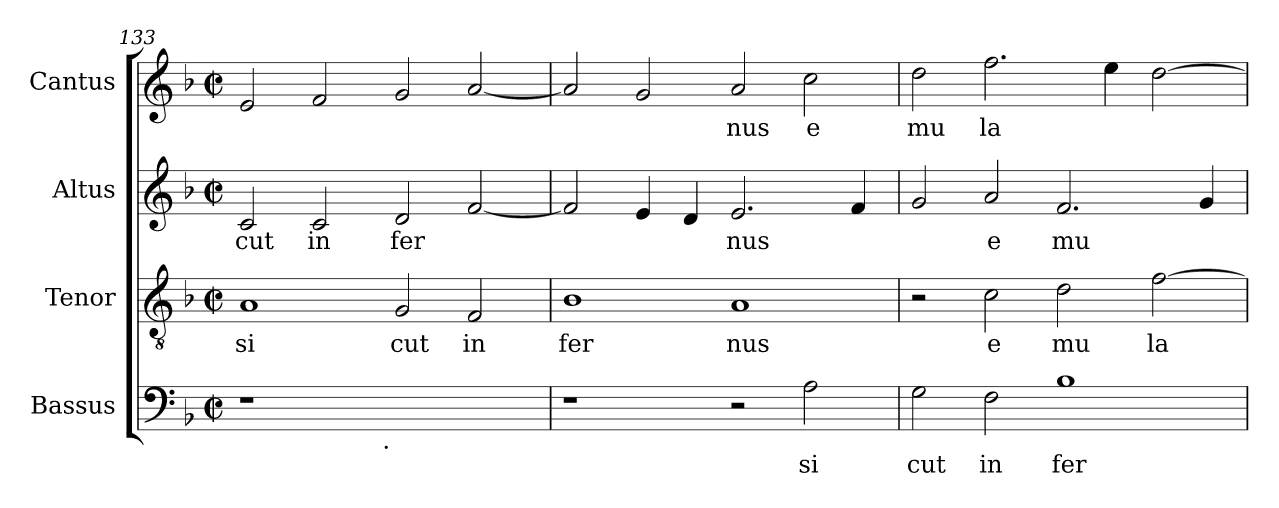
**kern	**text	**kern	**text	**kern	**text	**kern	**text
*part4	*part4	*part3	*part3	*part2	*part2	*part1	*part1
*staff4	*staff4	*staff3	*staff3	*staff2	*staff2	*staff1	*staff1
*I"Bassus	*	*I"Tenor	*	*I"Altus	*	*I"Cantus	*
!!LO:PB:g=z
*clefF4	*	*clefGv2	*	*clefG2	*	*clefG2	*
*k[b-]	*	*k[b-]	*	*k[b-]	*	*k[b-]	*
*F:	*	*F:	*	*F:	*	*F:	*
*M2/2	*	*M2/2	*	*M2/2	*	*M2/2	*
*met(c|)	*	*met(c|)	*	*met(c|)	*	*met(c|)	*
=133	=133	=133	=133	=133	=133	=133	=133
!	!	!	!LO:LY:b:cj	!	!LO:LY:b:cj	!	!LO:LY:b:cj
*^	*	*	*	*	*	*	*
1r	2ryy	.	1A	si	2c/	cut	2e/	.
!	!	!	!	!	!	!LO:LY:b:cj	!	!LO:LY:b:cj
.	4...ryy	.	.	.	2c/	in	2f/	.
!	!LO:TX:b:t=.	!	!	!	!	!	!	!
.	1ryy	.	.	.	.	.	.	.
!	!	!	!	!LO:LY:b:cj	!	!LO:LY:b:cj	!	!LO:LY:b:cj
1ryy	.	.	2G/	cut	2d/	fer	2g/	.
!	!	!	!	!LO:LY:b:cj	!	!LO:LY:b:cj	!	!LO:LY:b:cj
.	.	.	2F/	in	[<2f/	.	[<2a/	.
.	32ryy	.	.	.	.	.	.	.
=134	=134	=134	=134	=134	=134	=134	=134	=134
!	!	!	!	!LO:LY:b:cj	!	!LO:LY:b:cj	!	!LO:LY:b:cj
*v	*v	*	*	*	*	*	*	*
1r	.	1B-	fer	2f/]	.	2a/]	.
!	!	!	!	!	!LO:LY:b:cj	!	!LO:LY:b:cj
.	.	.	.	4e/	.	2g/	.
!	!	!	!	!	!LO:LY:b:cj	!	!
.	.	.	.	4d/	.	.	.
!	!	!	!LO:LY:b:cj	!	!LO:LY:b:cj	!	!LO:LY:b:cj
2r	.	1A	nus	2.e/	nus	2a/	nus
!	!LO:LY:b:cj	!	!	!	!	!	!LO:LY:b:cj
2A\	si	.	.	.	.	2cc\	e
!	!	!	!	!	!LO:LY:b:cj	!	!
.	.	.	.	4f/	.	.	.
=135	=135	=135	=135	=135	=135	=135	=135
!	!LO:LY:b:cj	!	!	!	!LO:LY:b:cj	!	!LO:LY:b:cj
2G\	cut	2r	.	2g/	.	2dd\	mu
!	!LO:LY:b:cj	!	!LO:LY:b:cj	!	!LO:LY:b:cj	!	!LO:LY:b:cj
2F\	in	2c\	e	2a/	e	2.ff\	la
!	!LO:LY:b:cj	!	!LO:LY:b:cj	!	!LO:LY:b:cj	!	!
1B-	fer	2d\	mu	2.f/	mu	.	.
!	!	!	!	!	!	!	!LO:LY:b:cj
.	.	.	.	.	.	4ee\	.
!	!	!	!LO:LY:b:cj	!	!	!	!LO:LY:b:cj
.	.	[>2f\	la	.	.	[>2dd\	.
!	!	!	!	!	!LO:LY:b:cj	!	!
.	.	.	.	4g/	.	.	.
=	=	=	=	=	=	=	=
*-	*-	*-	*-	*-	*-	*-	*-
